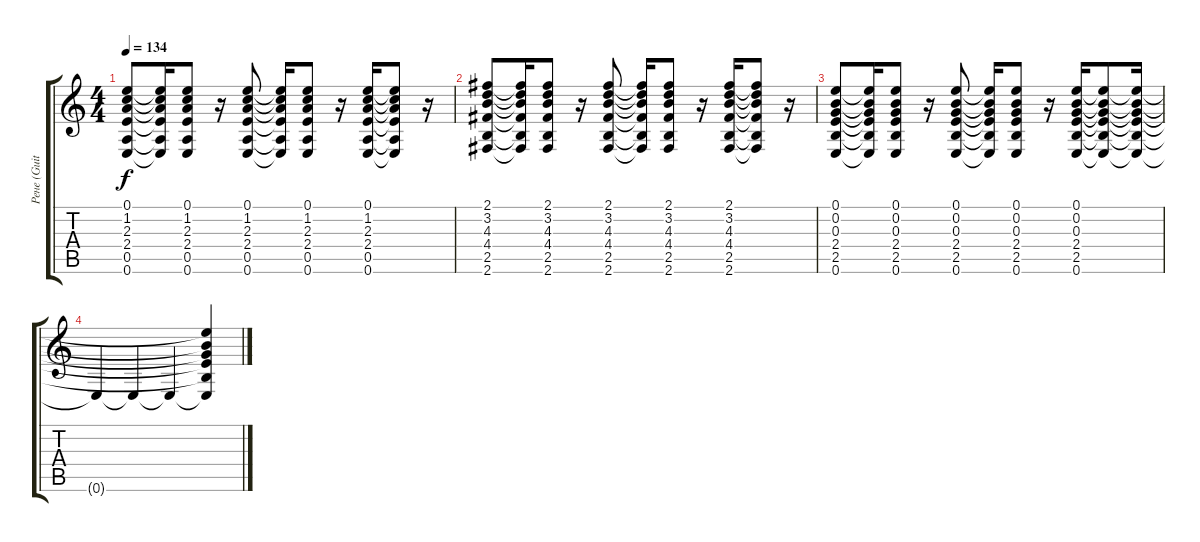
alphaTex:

\track ("Рене (Guitar 2)" "Рене (Guit") {instrument acousticguitarsteel}
\staff {score tabs}
\tuning (E4 B3 G3 D3 A2 E2) {hide}
\ts (4 4)
\tempo 134
\clef g2
\ks c
(0.1 1.2 2.3 2.4 0.5 0.6).8{dy f} (0.1{t} 1.2{t} 2.3{t} 2.4{t} 0.5{t} 0.6{t}).16 (0.1 1.2 2.3 2.4 0.5 0.6).8 r.16 (0.1 1.2 2.3 2.4 0.5 0.6).8 (0.1{t} 1.2{t} 2.3{t} 2.4{t} 0.5{t} 0.6{t}).16 (0.1 1.2 2.3 2.4 0.5 0.6).8 r.16 (0.1 1.2 2.3 2.4 0.5 0.6).16 (0.1{t} 1.2{t} 2.3{t} 2.4{t} 0.5{t} 0.6{t}).8 r.16 |
(2.1 3.2 4.3 4.4 2.5 2.6).8 (2.1{t} 3.2{t} 4.3{t} 4.4{t} 2.5{t} 2.6{t}).16 (2.1 3.2 4.3 4.4 2.5 2.6).8 r.16 (2.1 3.2 4.3 4.4 2.5 2.6).8 (2.1{t} 3.2{t} 4.3{t} 4.4{t} 2.5{t} 2.6{t}).16 (2.1 3.2 4.3 4.4 2.5 2.6).8 r.16 (2.1 3.2 4.3 4.4 2.5 2.6).16 (2.1{t} 3.2{t} 4.3{t} 4.4{t} 2.5{t} 2.6{t}).8 r.16 |
(0.1 0.2 0.3 2.4 2.5 0.6).8 (0.1{t} 0.2{t} 0.3{t} 2.4{t} 2.5{t} 0.6{t}).16 (0.1 0.2 0.3 2.4 2.5 0.6).8 r.16 (0.1 0.2 0.3 2.4 2.5 0.6).8 (0.1{t} 0.2{t} 0.3{t} 2.4{t} 2.5{t} 0.6{t}).16 (0.1 0.2 0.3 2.4 2.5 0.6).8 r.16 (0.1 0.2 0.3 2.4 2.5 0.6).16 (0.1{t} 0.2{t} 0.3{t} 2.4{t} 2.5{t} 0.6{t}).8 (0.1{t} 0.2{t} 0.3{t} 2.4{t} 2.5{t} 0.6{t}).16 |
0.6{t}.4 0.6{t}.4 0.6{t}.4 (0.1{t} 0.2{t} 0.3{t} 2.4{t} 2.5{t} 0.6{t}).4
